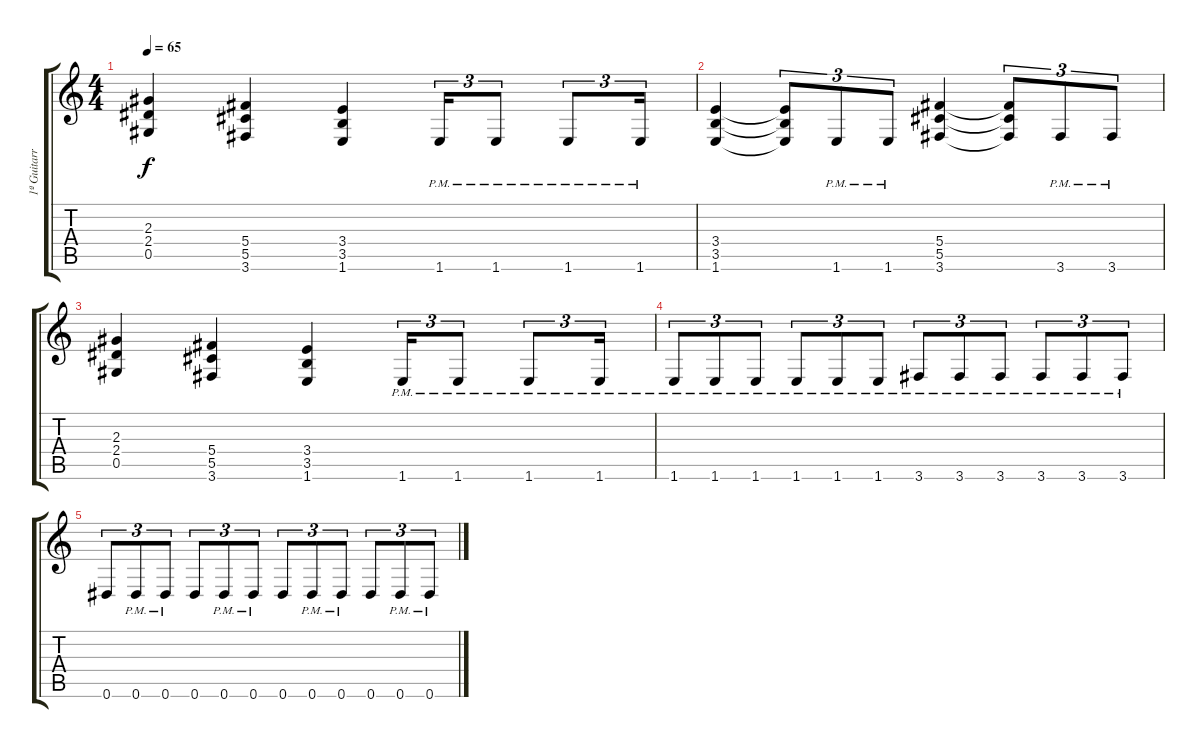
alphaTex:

\track ("1ª Guitarra 2" "1ª Guitarr") {instrument overdrivenguitar}
\staff {score tabs}
\tuning (Eb4 Bb3 Gb3 Db3 Ab2 Eb2) {hide}
\ts (4 4)
\tempo 65
\clef g2
\ks c
(2.3 2.4 0.5).4{dy f} (5.4 5.5 3.6).4 (3.4 3.5 1.6).4 1.6{pm}.16{tu (3 2)} 1.6{pm}.8{tu (3 2)} 1.6{pm}.8{tu (3 2)} 1.6{pm}.16{tu (3 2)} |
(3.4 3.5 1.6).4 (3.4{t} 3.5{t} 1.6{t}).8{tu (3 2)} 1.6{pm}.8{tu (3 2)} 1.6{pm}.8{tu (3 2)} (5.4 5.5 3.6).4 (5.4{t} 5.5{t} 3.6{t}).8{tu (3 2)} 3.6{pm}.8{tu (3 2)} 3.6{pm}.8{tu (3 2)} |
(2.3 2.4 0.5).4 (5.4 5.5 3.6).4 (3.4 3.5 1.6).4 1.6{pm}.16{tu (3 2)} 1.6{pm}.8{tu (3 2)} 1.6{pm}.8{tu (3 2)} 1.6{pm}.16{tu (3 2)} |
1.6{pm}.8{tu (3 2)} 1.6{pm}.8{tu (3 2)} 1.6{pm}.8{tu (3 2)} 1.6{pm}.8{tu (3 2)} 1.6{pm}.8{tu (3 2)} 1.6{pm}.8{tu (3 2)} 3.6{pm}.8{tu (3 2)} 3.6{pm}.8{tu (3 2)} 3.6{pm}.8{tu (3 2)} 3.6{pm}.8{tu (3 2)} 3.6{pm}.8{tu (3 2)} 3.6{pm}.8{tu (3 2)} |
0.6.8{tu (3 2)} 0.6{pm}.8{tu (3 2)} 0.6{pm}.8{tu (3 2)} 0.6.8{tu (3 2)} 0.6{pm}.8{tu (3 2)} 0.6{pm}.8{tu (3 2)} 0.6.8{tu (3 2)} 0.6{pm}.8{tu (3 2)} 0.6{pm}.8{tu (3 2)} 0.6.8{tu (3 2)} 0.6{pm}.8{tu (3 2)} 0.6{pm}.8{tu (3 2)}
